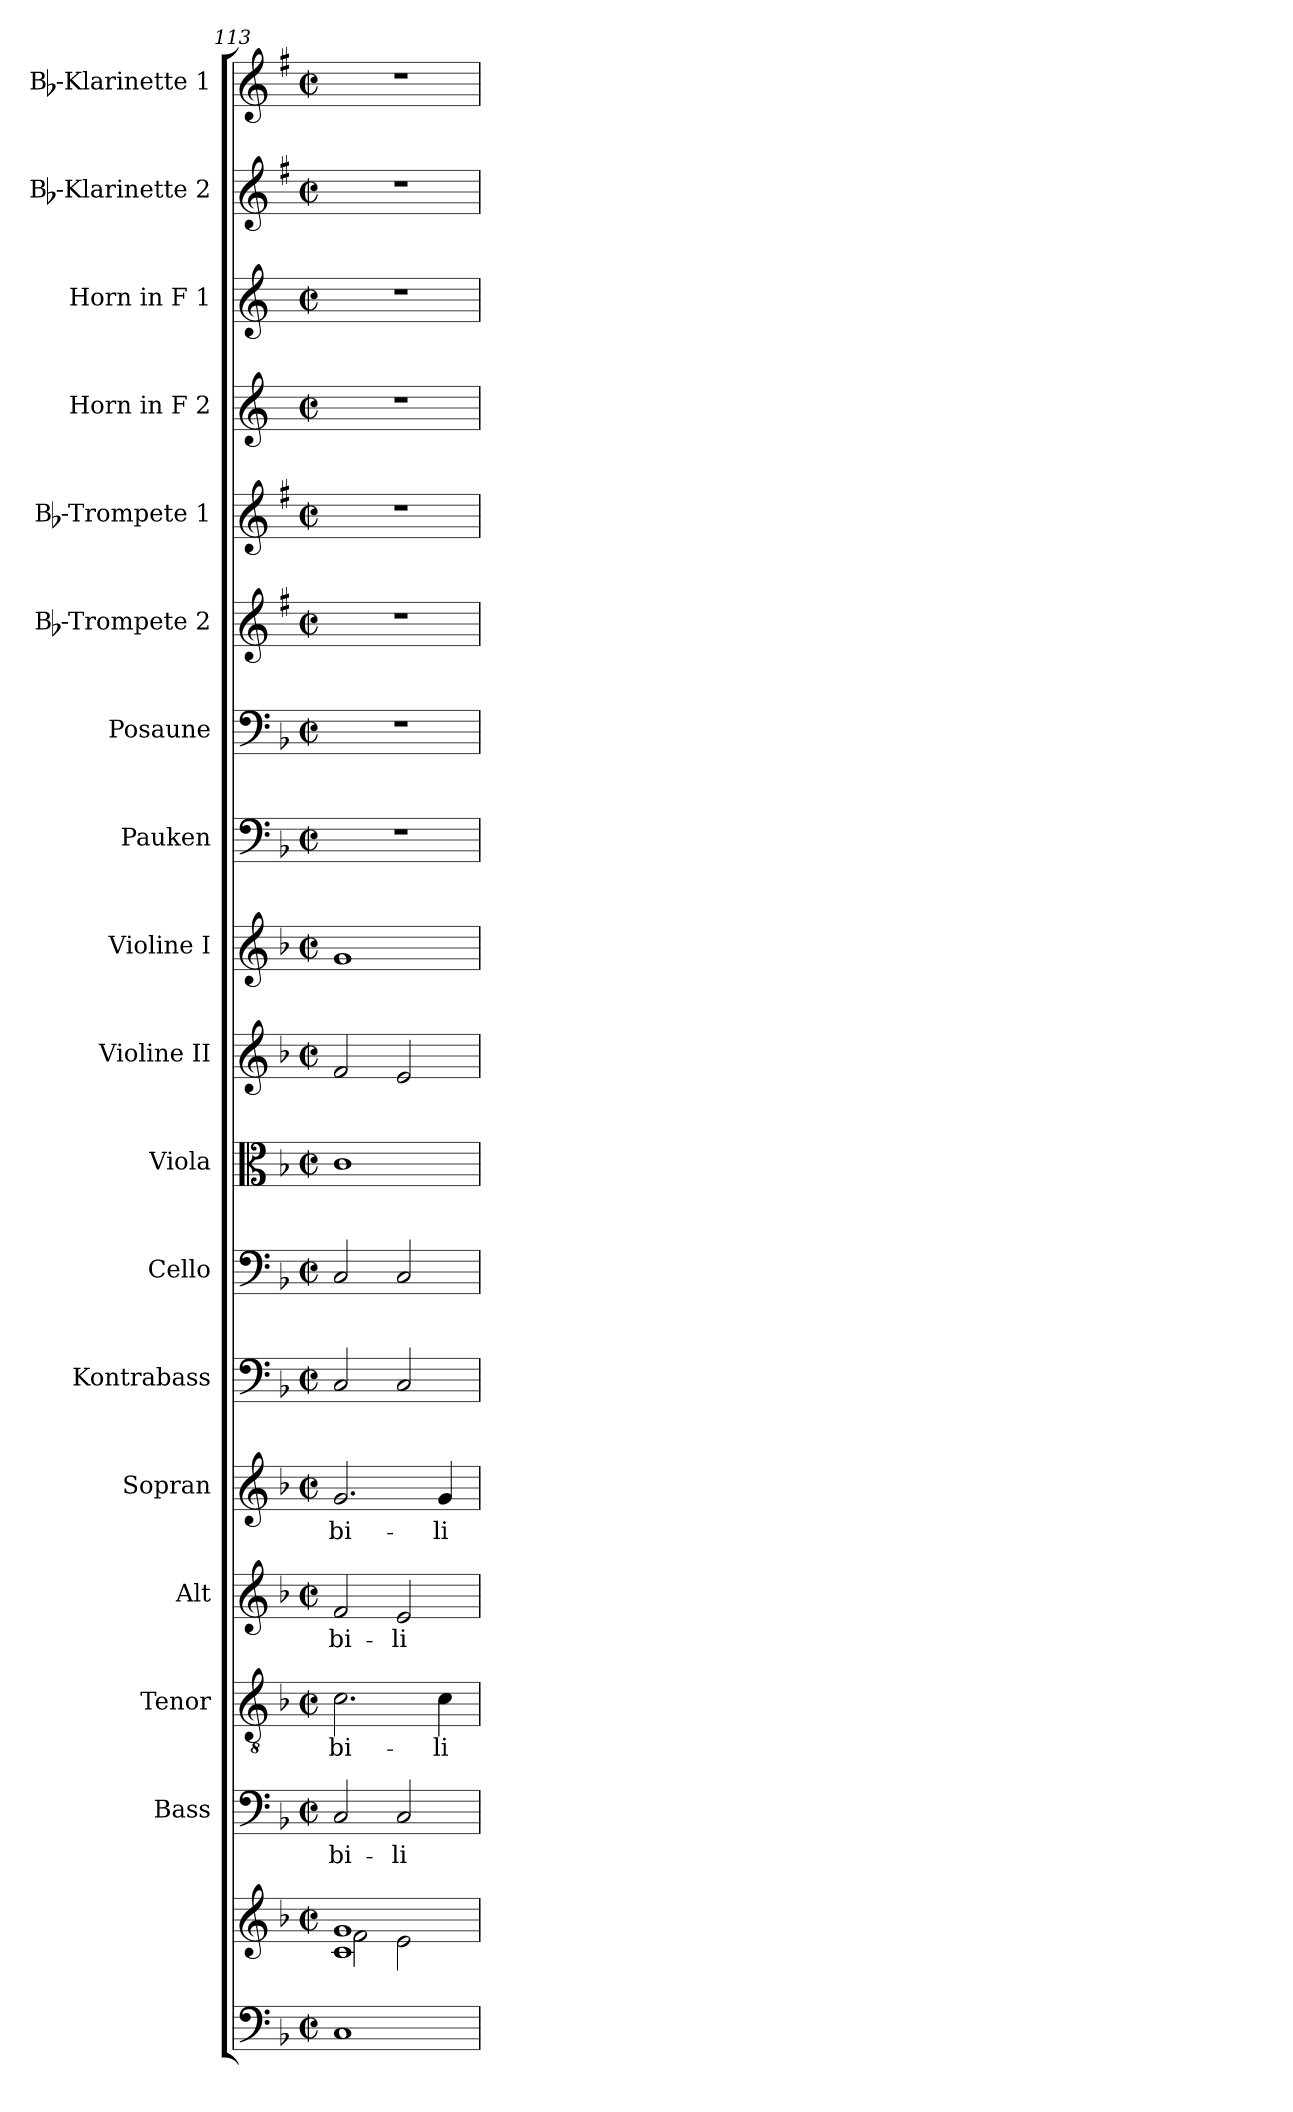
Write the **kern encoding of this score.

**kern	**kern	**kern	**text	**kern	**text	**kern	**text	**kern	**text	**kern	**kern	**kern	**kern	**kern	**kern	**kern	**kern	**kern	**kern	**kern	**kern	**kern
*part18	*part18	*part17	*part17	*part16	*part16	*part15	*part15	*part14	*part14	*part13	*part12	*part11	*part10	*part9	*part8	*part7	*part6	*part5	*part4	*part3	*part2	*part1
*staff19	*staff18	*staff17	*staff17	*staff16	*staff16	*staff15	*staff15	*staff14	*staff14	*staff13	*staff12	*staff11	*staff10	*staff9	*staff8	*staff7	*staff6	*staff5	*staff4	*staff3	*staff2	*staff1
*	*	*I"Bass	*	*I"Tenor	*	*I"Alt	*	*I"Sopran	*	*I"Kontrabass	*I"Cello	*I"Viola	*I"Violine II	*I"Violine I	*I"Pauken	*I"Posaune	*I"Bb-Trompete 2	*I"Bb-Trompete 1	*I"Horn in F 2	*I"Horn in F 1	*I"Bb-Klarinette 2	*I"Bb-Klarinette 1
*	*	*I'B.	*	*I'T.	*	*I'A.	*	*I'S.	*	*I'Kb.	*	*I'Vla.	*I'Vl. II	*I'Vl. I	*I'Pk.	*I'Pos.	*I'Bb Trp. 2	*I'Bb Trp. 1	*	*	*I'Bb Kl. 2	*I'Bb Kl. 1
*clefF4	*clefG2	*clefF4	*	*clefGv2	*	*clefG2	*	*clefG2	*	*clefF4	*clefF4	*clefC3	*clefG2	*clefG2	*clefF4	*clefF4	*clefG2	*clefG2	*clefG2	*clefG2	*clefG2	*clefG2
*	*	*	*	*	*	*	*	*	*	*ITrd7c12	*	*	*	*	*	*	*ITrd1c2	*ITrd1c2	*ITrd4c7	*ITrd4c7	*ITrd1c2	*ITrd1c2
*k[b-]	*k[b-]	*k[b-]	*	*k[b-]	*	*k[b-]	*	*k[b-]	*	*k[b-]	*k[b-]	*k[b-]	*k[b-]	*k[b-]	*k[b-]	*k[b-]	*k[b-]	*k[b-]	*k[b-]	*k[b-]	*k[b-]	*k[b-]
*F:	*F:	*F:	*	*F:	*	*F:	*	*F:	*	*F:	*F:	*F:	*F:	*F:	*F:	*F:	*F:	*F:	*F:	*F:	*F:	*F:
*M2/2	*M2/2	*M2/2	*	*M2/2	*	*M2/2	*	*M2/2	*	*M2/2	*M2/2	*M2/2	*M2/2	*M2/2	*M2/2	*M2/2	*M2/2	*M2/2	*M2/2	*M2/2	*M2/2	*M2/2
*met(c|)	*met(c|)	*met(c|)	*	*met(c|)	*	*met(c|)	*	*met(c|)	*	*met(c|)	*met(c|)	*met(c|)	*met(c|)	*met(c|)	*met(c|)	*met(c|)	*met(c|)	*met(c|)	*met(c|)	*met(c|)	*met(c|)	*met(c|)
=113	=113	=113	=113	=113	=113	=113	=113	=113	=113	=113	=113	=113	=113	=113	=113	=113	=113	=113	=113	=113	=113	=113
*	*^	*	*	*	*	*	*	*	*	*	*	*	*	*	*	*	*	*	*	*	*	*
!	!	!	!	!LO:LY:b	!	!LO:LY:b	!	!LO:LY:b	!	!LO:LY:b	!	!	!	!	!	!	!	!	!	!	!	!	!
1C	1c 1g	2f\	2C/	-bi-	2.c\	-bi-	2f/	-bi-	2.g/	-bi-	2CC/	2C/	1c	2f/	1g	1r	1r	1r	1r	1r	1r	1r	1r
!	!	!	!	!LO:LY:b	!	!	!	!LO:LY:b	!	!	!	!	!	!	!	!	!	!	!	!	!	!	!
.	.	2e\	2C/	-li-	.	.	2e/	-li-	.	.	2CC/	2C/	.	2e/	.	.	.	.	.	.	.	.	.
!	!	!	!	!	!	!LO:LY:b	!	!	!	!LO:LY:b	!	!	!	!	!	!	!	!	!	!	!	!	!
.	.	.	.	.	4c\	-li-	.	.	4g/	-li-	.	.	.	.	.	.	.	.	.	.	.	.	.
*	*v	*v	*	*	*	*	*	*	*	*	*	*	*	*	*	*	*	*	*	*	*	*	*
=	=	=	=	=	=	=	=	=	=	=	=	=	=	=	=	=	=	=	=	=	=	=
*-	*-	*-	*-	*-	*-	*-	*-	*-	*-	*-	*-	*-	*-	*-	*-	*-	*-	*-	*-	*-	*-	*-
